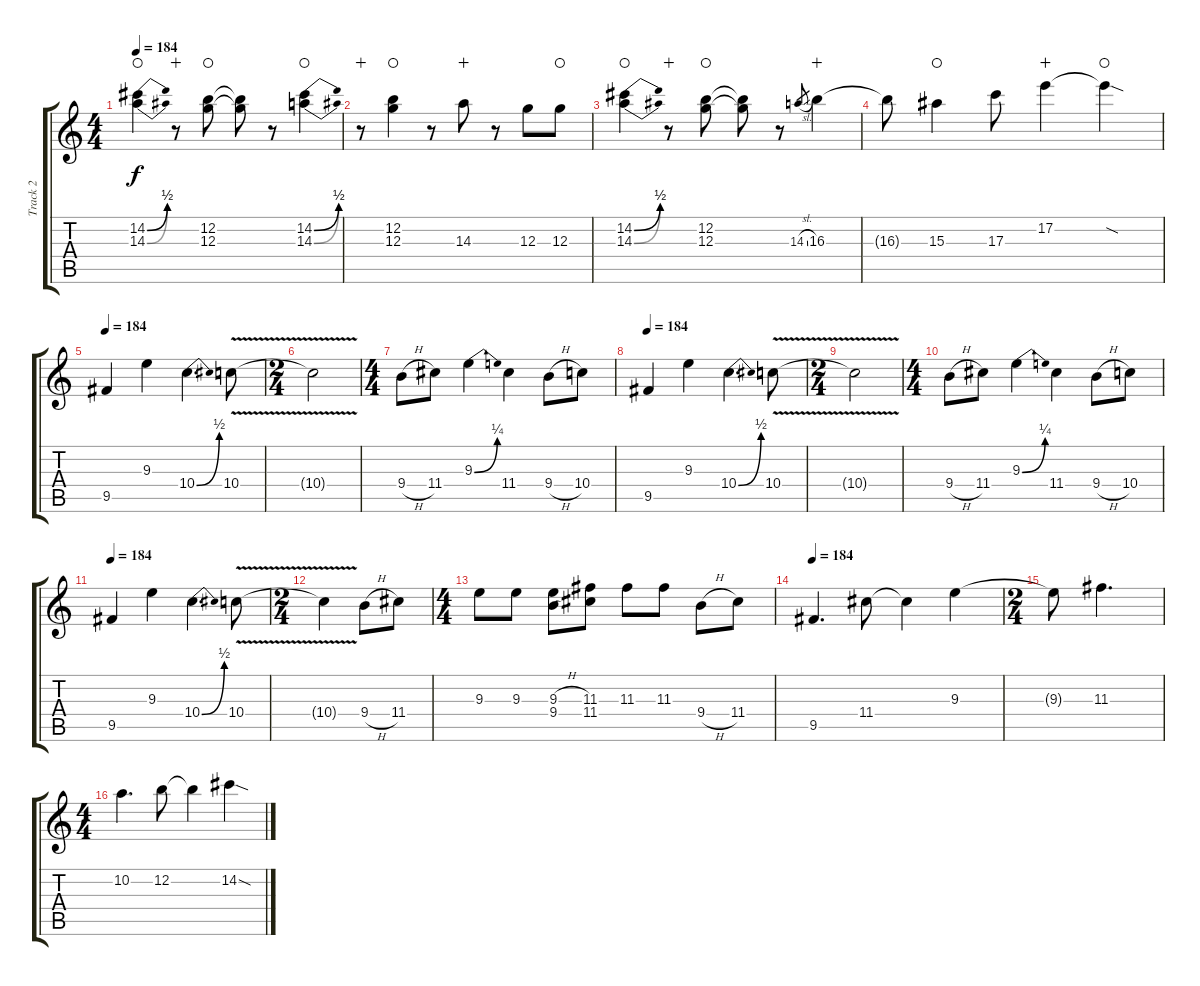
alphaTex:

\track ("Track 2" "Track 2") {solo instrument distortionguitar}
\staff {score tabs}
\tuning (E4 B3 G3 D3 A2 E2) {hide}
\ts (4 4)
\tempo 184
\clef g2
\ks c
(14.2{be (bend 0 0 60 2)} 14.3{be (bend 0 0 60 2)}).4{dy f waho} r.8{wahc} (12.2 12.3).8{waho} (12.2{t} 12.3{t}).8 r.8 (14.2{be (bend 0 0 60 2)} 14.3{be (bend 0 0 60 2)}).4{waho} |
r.8{wahc} (12.2 12.3).4{waho} r.8 14.3.8{wahc} r.8 12.3.8 12.3.8{waho} |
(14.2{be (bend 0 0 60 2)} 14.3{be (bend 0 0 60 2)}).4{waho} r.8{wahc} (12.2 12.3).8{waho} (12.2{t} 12.3{t}).8 r.8 14.3{sl}.8{gr} 16.3.4{wahc} |
16.3{t}.8 15.3.4{waho} 17.3.8 17.2.4{wahc} 17.2{sod t}.4{waho} |
\tempo 184
9.5.4 9.3.4 10.4{be (bend 0 0 60 2)}.4{d} 10.4{v}.8 |
\ts (2 4)
10.4{t}.2 |
\ts (4 4)
9.4{h}.8 11.4.8 9.3{be (bend 0 0 60 1)}.4 11.4.4 9.4{h}.8 10.4.8 |
\tempo 184
9.5.4 9.3.4 10.4{be (bend 0 0 60 2)}.4{d} 10.4{v}.8 |
\ts (2 4)
10.4{t}.2 |
\ts (4 4)
9.4{h}.8 11.4.8 9.3{be (bend 0 0 60 1)}.4 11.4.4 9.4{h}.8 10.4.8 |
\tempo 184
9.5.4 9.3.4 10.4{be (bend 0 0 60 2)}.4{d} 10.4{v}.8 |
\ts (2 4)
10.4{t}.4 9.4{h}.8 11.4.8 |
\ts (4 4)
9.3.8 9.3.8 (9.3{h} 9.4{h}).8 (11.3 11.4).8 11.3.8 11.3.8 9.4{h}.8 11.4.8 |
\tempo 184
9.5.4{d} 11.4.8 11.4{t}.4 9.3.4 |
\ts (2 4)
9.3{t}.8 11.3.4{d} |
\ts (4 4)
10.2.4{d} 12.2.8 12.2{t}.4 14.2{sod}.4
